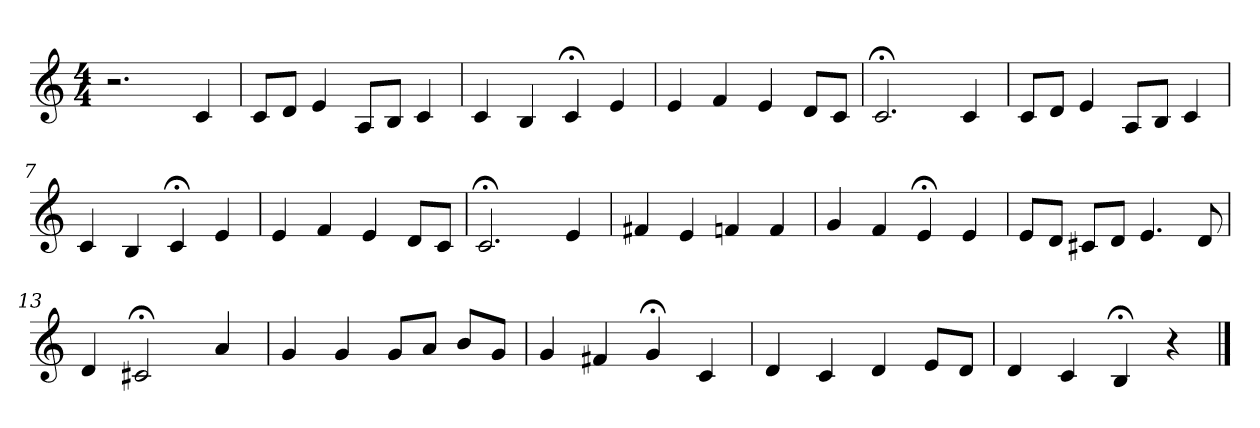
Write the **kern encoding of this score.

**kern
*part1
*staff1
*clefG2
*M4/4
=1
2.r
4c
=2
8c/L
8d/J
4e
8A/L
8B/J
4c
=3
4c
4B
4c;<
4e
=4
4e
4f
4e
8d/L
8c/J
=5
2.c;<
4c
=6
8c/L
8d/J
4e
8A/L
8B/J
4c
=7
4c
4B
4c;<
4e
=8
4e
4f
4e
8d/L
8c/J
=9
2.c;<
4e
=10
4f#X
4e
4fn
4f
=11
4g
4f
4e;<
4e
=12
8e/L
8d/J
8c#X/L
8d/J
4.e
8d
=13
4d
2c#X;<
4a
=14
4g
4g
8g/L
8a/J
8b/L
8g/J
=15
4g
4f#X
4g;<
4c
=16
4d
4c
4d
8e/L
8d/J
=17
4d
4c
4B;<
4r
==
*-
